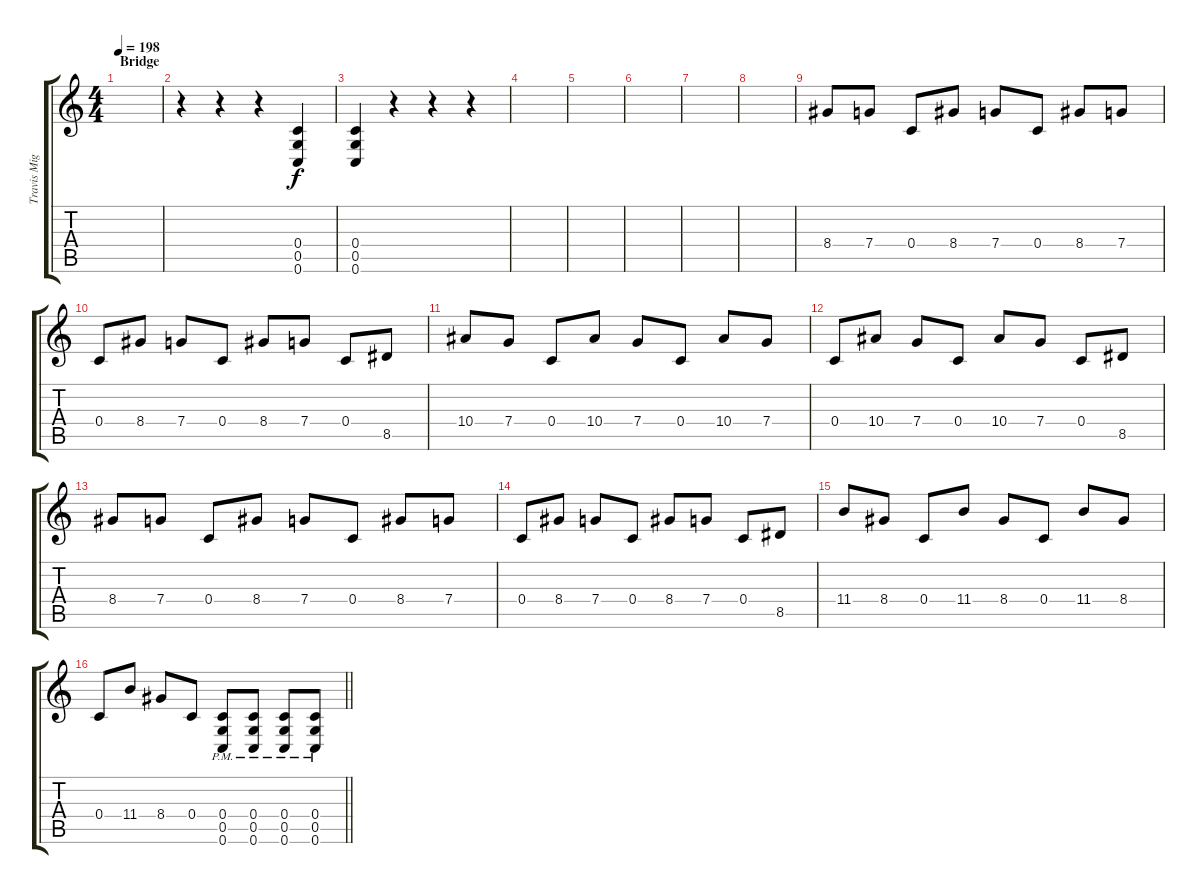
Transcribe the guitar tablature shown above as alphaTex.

\track ("Travis Miguel" "Travis Mig") {instrument distortionguitar}
\staff {score tabs}
\tuning (D4 A3 F3 C3 G2 C2) {hide}
\ts (4 4)
\section ("" "Bridge")
\tempo 198
\clef g2
\ks c
|
r.4{instrument distortionguitar} r.4 r.4 (0.4 0.5 0.6).4 |
(0.4 0.5 0.6).4 r.4 r.4 r.4 |
|
|
|
|
|
8.4.8 7.4.8 0.4.8 8.4.8 7.4.8 0.4.8 8.4.8 7.4.8 |
0.4.8 8.4.8 7.4.8 0.4.8 8.4.8 7.4.8 0.4.8 8.5.8 |
10.4.8 7.4.8 0.4.8 10.4.8 7.4.8 0.4.8 10.4.8 7.4.8 |
0.4.8 10.4.8 7.4.8 0.4.8 10.4.8 7.4.8 0.4.8 8.5.8 |
8.4.8 7.4.8 0.4.8 8.4.8 7.4.8 0.4.8 8.4.8 7.4.8 |
0.4.8 8.4.8 7.4.8 0.4.8 8.4.8 7.4.8 0.4.8 8.5.8 |
11.4.8 8.4.8 0.4.8 11.4.8 8.4.8 0.4.8 11.4.8 8.4.8 |
\barLineRight lightlight
0.4.8 11.4.8 8.4.8 0.4.8 (0.4{pm} 0.5{pm} 0.6{pm}).8 (0.4{pm} 0.5{pm} 0.6{pm}).8 (0.4{pm} 0.5{pm} 0.6{pm}).8 (0.4{pm} 0.5{pm} 0.6{pm}).8
